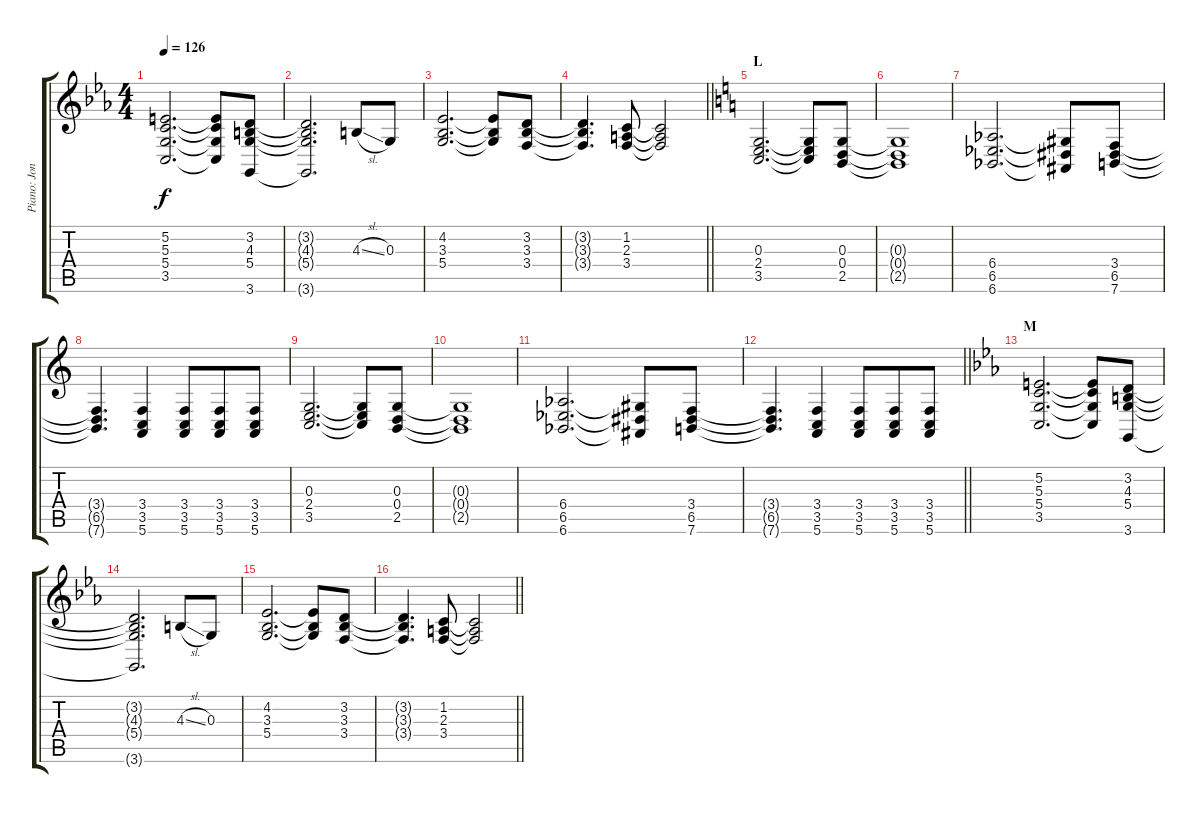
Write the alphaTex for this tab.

\track ("Piano: Jon" "Piano: Jon") {instrument electricgrandpiano}
\staff {score tabs}
\tuning (E4 B3 G3 D3 A2 E2) {hide}
\ts (4 4)
\tempo 126
\clef g2
\ks eb
(5.2 5.3 5.4 3.5).2{d dy f} (5.2{t} 5.3{t} 5.4{t} 3.5{t}).8 (3.2 4.3 5.4 3.6).8 |
(3.2{t} 4.3{t} 5.4{t} 3.6{t}).2{d} 4.3{sl}.8 0.3.8 |
(4.2 3.3 5.4).2{d} (4.2{t} 3.3{t} 5.4{t}).8 (3.2 3.3 3.4).8 |
\barLineRight lightlight
(3.2{t} 3.3{t} 3.4{t}).4{d} (1.2 2.3 3.4).8 (1.2{t} 2.3{t} 3.4{t}).2 |
\section ("" "L")
\ks c
(0.3 2.4 3.5).2{d} (0.3{t} 2.4{t} 3.5{t}).8 (0.3 0.4 2.5).8 |
(0.3{t} 0.4{t} 2.5{t}).1 |
(6.4{acc b} 6.5{acc b} 6.6{acc b}).2{d} (6.4{t} 6.5{t} 6.6{t}).8 (3.4 6.5 7.6).8 |
(3.4{t} 6.5{t} 7.6{t}).4{d} (3.4 3.5 5.6).4 (3.4 3.5 5.6).8{beam merge} (3.4 3.5 5.6).8 (3.4 3.5 5.6).8 |
(0.3 2.4 3.5).2{d} (0.3{t} 2.4{t} 3.5{t}).8 (0.3 0.4 2.5).8 |
(0.3{t} 0.4{t} 2.5{t}).1 |
(6.4{acc b} 6.5{acc b} 6.6{acc b}).2{d} (6.4{t} 6.5{t} 6.6{t}).8 (3.4 6.5 7.6).8 |
\barLineRight lightlight
(3.4{t} 6.5{t} 7.6{t}).4{d} (3.4 3.5 5.6).4 (3.4 3.5 5.6).8{beam merge} (3.4 3.5 5.6).8 (3.4 3.5 5.6).8 |
\section ("" "M")
\ks eb
(5.2 5.3 5.4 3.5).2{d} (5.2{t} 5.3{t} 5.4{t} 3.5{t}).8 (3.2 4.3 5.4 3.6).8 |
(3.2{t} 4.3{t} 5.4{t} 3.6{t}).2{d} 4.3{sl}.8 0.3.8 |
(4.2 3.3 5.4).2{d} (4.2{t} 3.3{t} 5.4{t}).8 (3.2 3.3 3.4).8 |
\barLineRight lightlight
(3.2{t} 3.3{t} 3.4{t}).4{d} (1.2 2.3 3.4).8 (1.2{t} 2.3{t} 3.4{t}).2
